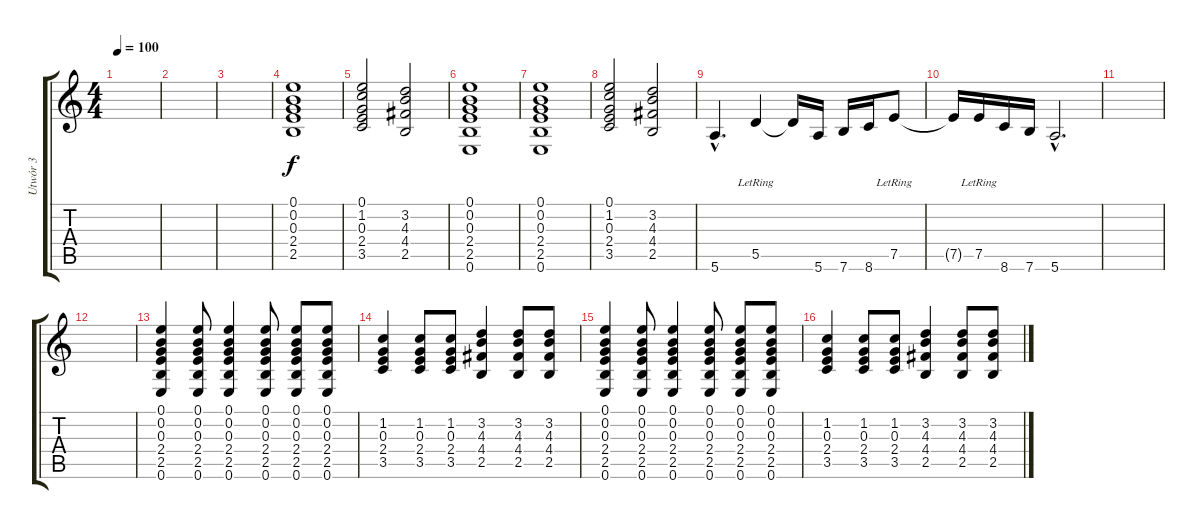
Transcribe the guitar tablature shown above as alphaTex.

\track ("Utwór 3" "Utwór 3") {instrument acousticguitarsteel}
\staff {score tabs}
\tuning (E4 B3 G3 D3 A2 E2) {hide}
\ts (4 4)
\tempo 100
\clef g2
\ks c
|
|
|
(0.1 0.2 0.3 2.4 2.5).1 |
(0.1 1.2 0.3 2.4 3.5).2 (3.2 4.3 4.4 2.5).2 |
(0.1 0.2 0.3 2.4 2.5 0.6).1 |
(0.1 0.2 0.3 2.4 2.5 0.6).1 |
(0.1 1.2 0.3 2.4 3.5).2 (3.2 4.3 4.4 2.5).2 |
5.6{hac}.4{d} 5.5{lr}.4 5.5{t}.16 5.6.16 7.6.16 8.6.16 7.5{lr}.8 |
7.5{t}.16 7.5{lr}.16 8.6.16 7.6.16 5.6{hac}.2{d} |
|
|
(0.1 0.2 0.3 2.4 2.5 0.6).4 (0.1 0.2 0.3 2.4 2.5 0.6).8 (0.1 0.2 0.3 2.4 2.5 0.6).4 (0.1 0.2 0.3 2.4 2.5 0.6).8 (0.1 0.2 0.3 2.4 2.5 0.6).8 (0.1 0.2 0.3 2.4 2.5 0.6).8 |
(1.2 0.3 2.4 3.5).4 (1.2 0.3 2.4 3.5).8 (1.2 0.3 2.4 3.5).8 (3.2 4.3 4.4 2.5).4 (3.2 4.3 4.4 2.5).8 (3.2 4.3 4.4 2.5).8 |
(0.1 0.2 0.3 2.4 2.5 0.6).4 (0.1 0.2 0.3 2.4 2.5 0.6).8 (0.1 0.2 0.3 2.4 2.5 0.6).4 (0.1 0.2 0.3 2.4 2.5 0.6).8 (0.1 0.2 0.3 2.4 2.5 0.6).8 (0.1 0.2 0.3 2.4 2.5 0.6).8 |
(1.2 0.3 2.4 3.5).4 (1.2 0.3 2.4 3.5).8 (1.2 0.3 2.4 3.5).8 (3.2 4.3 4.4 2.5).4 (3.2 4.3 4.4 2.5).8 (3.2 4.3 4.4 2.5).8
